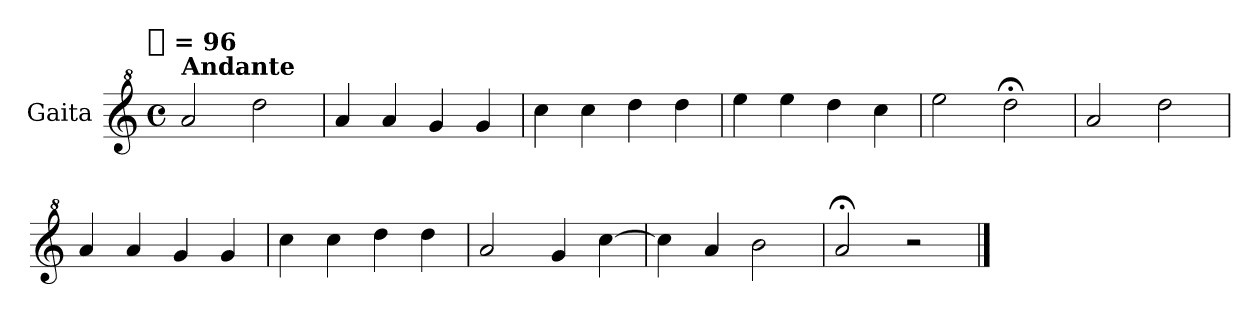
**kern
*part1
*staff1
*I"Gaita
*clefG^2
*k[]
!!LO:TX:omd:t=[quarter] = 96
*M4/4
*met(c)
*MM96
=1
!LO:TX:a:B:t=Andante
2aa
2ddd
=
4aa
4aa
4gg
4gg
=
4ccc
4ccc
4ddd
4ddd
=
4eee
4eee
4ddd
4ccc
=
2eee
2ddd;<
=
2aa
2ddd
=
4aa
4aa
4gg
4gg
=
4ccc
4ccc
4ddd
4ddd
=
2aa
4gg
[4ccc
=
4ccc]
4aa
2bb
=
2aa;<
2r
==
*-
